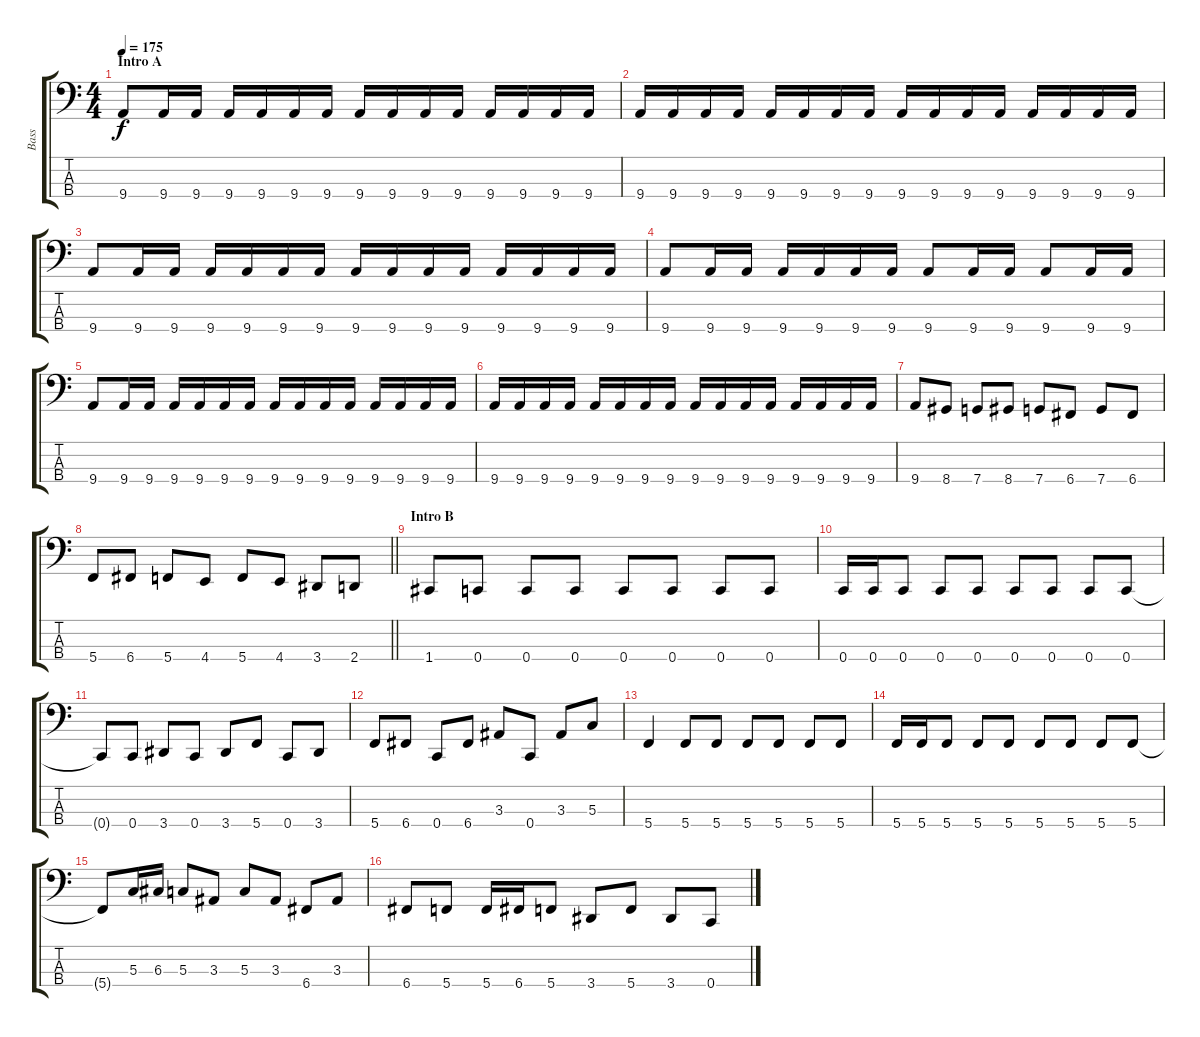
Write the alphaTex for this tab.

\track ("Bass" "Bass") {instrument electricbassfinger}
\staff {score tabs}
\tuning (F2 C2 G1 C1) {hide}
\ts (4 4)
\section ("" "Intro A")
\tempo 175
\clef f4
\ks c
9.4.8{dy f instrument electricbassfinger} 9.4.16 9.4.16 9.4.16 9.4.16 9.4.16 9.4.16 9.4.16 9.4.16 9.4.16 9.4.16 9.4.16 9.4.16 9.4.16 9.4.16 |
9.4.16 9.4.16 9.4.16 9.4.16 9.4.16 9.4.16 9.4.16 9.4.16 9.4.16 9.4.16 9.4.16 9.4.16 9.4.16 9.4.16 9.4.16 9.4.16 |
9.4.8 9.4.16 9.4.16 9.4.16 9.4.16 9.4.16 9.4.16 9.4.16 9.4.16 9.4.16 9.4.16 9.4.16 9.4.16 9.4.16 9.4.16 |
9.4.8 9.4.16 9.4.16 9.4.16 9.4.16 9.4.16 9.4.16 9.4.8 9.4.16 9.4.16 9.4.8 9.4.16 9.4.16 |
9.4.8 9.4.16 9.4.16 9.4.16 9.4.16 9.4.16 9.4.16 9.4.16 9.4.16 9.4.16 9.4.16 9.4.16 9.4.16 9.4.16 9.4.16 |
9.4.16 9.4.16 9.4.16 9.4.16 9.4.16 9.4.16 9.4.16 9.4.16 9.4.16 9.4.16 9.4.16 9.4.16 9.4.16 9.4.16 9.4.16 9.4.16 |
9.4.8 8.4.8 7.4.8 8.4.8 7.4.8 6.4.8 7.4.8 6.4.8 |
\barLineRight lightlight
5.4.8 6.4.8 5.4.8 4.4.8 5.4.8 4.4.8 3.4.8 2.4.8 |
\section ("" "Intro B")
1.4.8 0.4.8 0.4.8 0.4.8 0.4.8 0.4.8 0.4.8 0.4.8 |
0.4.16 0.4.16 0.4.8 0.4.8 0.4.8 0.4.8 0.4.8 0.4.8 0.4.8 |
0.4{t}.8 0.4.8 3.4.8 0.4.8 3.4.8 5.4.8 0.4.8 3.4.8 |
5.4.8 6.4.8 0.4.8 6.4.8 3.3.8 0.4.8 3.3.8 5.3.8 |
5.4.4 5.4.8 5.4.8 5.4.8 5.4.8 5.4.8 5.4.8 |
5.4.16 5.4.16 5.4.8 5.4.8 5.4.8 5.4.8 5.4.8 5.4.8 5.4.8 |
5.4{t}.8 5.3.16 6.3.16 5.3.8 3.3.8 5.3.8 3.3.8 6.4.8 3.3.8 |
6.4.8 5.4.8 5.4.16 6.4.16 5.4.8 3.4.8 5.4.8 3.4.8 0.4.8
